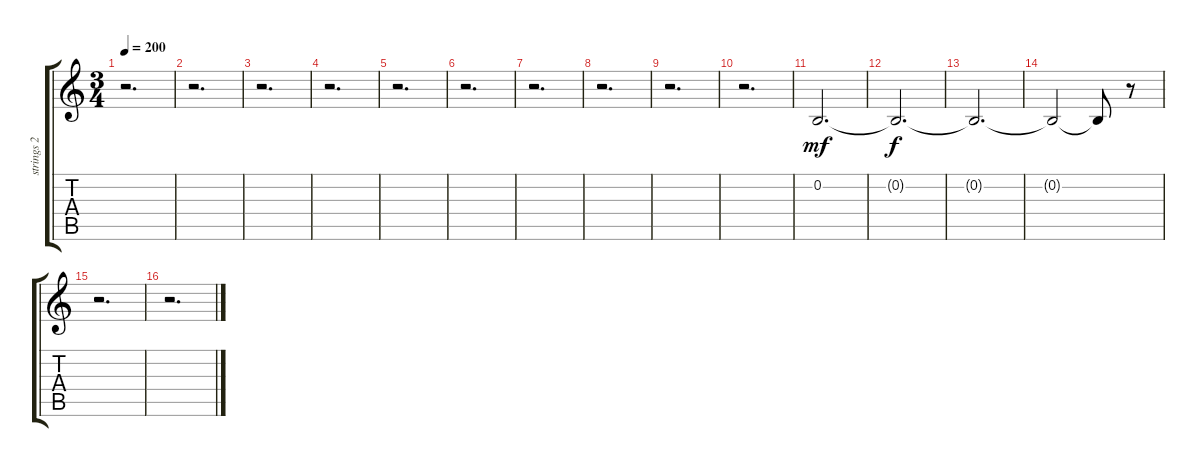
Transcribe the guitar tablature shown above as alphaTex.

\track ("strings 2" "strings 2") {instrument tremolostrings}
\staff {score tabs}
\tuning (E4 B3 G3 D3 A2 E2) {hide}
\ts (3 4)
\tempo 200
\clef g2
\ks c
r.2{d dy f} |
r.2{d} |
r.2{d} |
r.2{d} |
r.2{d} |
r.2{d} |
r.2{d} |
r.2{d} |
r.2{d} |
r.2{d} |
0.2.2{d dy mf} |
0.2{t}.2{d dy f} |
0.2{t}.2{d} |
0.2{t}.2 0.2{t}.8 r.8 |
r.2{d} |
r.2{d}
